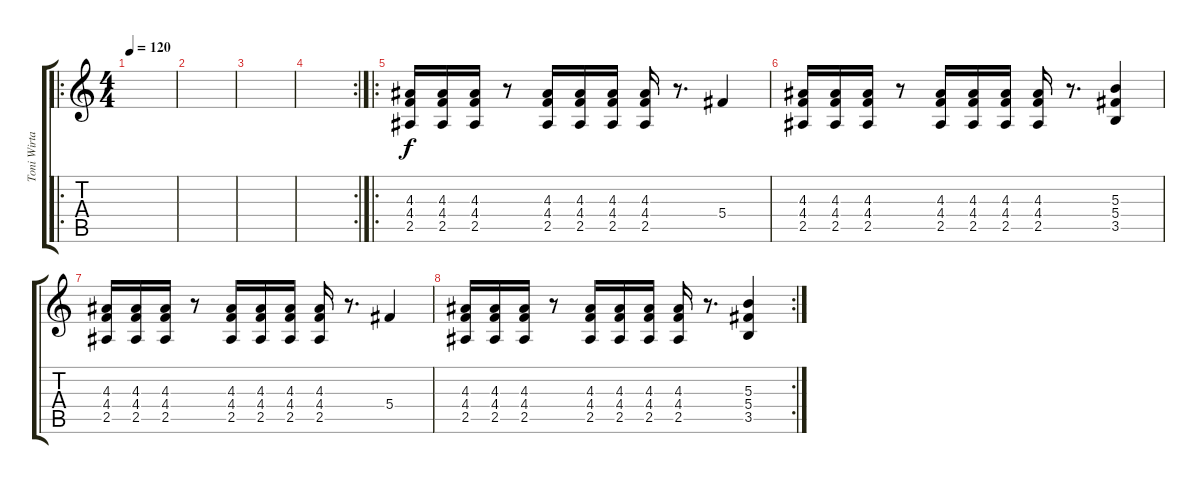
\track ("Toni Wirtanen" "Toni Wirta") {instrument distortionguitar}
\staff {score tabs}
\tuning (Eb4 Bb3 Gb3 Db3 Ab2 Eb2) {hide}
\ro
\ts (4 4)
\tempo 120
\clef g2
\ks c
|
|
|
\rc 2
|
\ro
(4.3 4.4 2.5).16 (4.3 4.4 2.5).16 (4.3 4.4 2.5).16 r.8 (4.3 4.4 2.5).16 (4.3 4.4 2.5).16 (4.3 4.4 2.5).16 (4.3 4.4 2.5).16 r.8{d} 5.4.4 |
(4.3 4.4 2.5).16 (4.3 4.4 2.5).16 (4.3 4.4 2.5).16 r.8 (4.3 4.4 2.5).16 (4.3 4.4 2.5).16 (4.3 4.4 2.5).16 (4.3 4.4 2.5).16 r.8{d} (5.3 5.4 3.5).4 |
(4.3 4.4 2.5).16 (4.3 4.4 2.5).16 (4.3 4.4 2.5).16 r.8 (4.3 4.4 2.5).16 (4.3 4.4 2.5).16 (4.3 4.4 2.5).16 (4.3 4.4 2.5).16 r.8{d} 5.4.4 |
\rc 2
(4.3 4.4 2.5).16 (4.3 4.4 2.5).16 (4.3 4.4 2.5).16 r.8 (4.3 4.4 2.5).16 (4.3 4.4 2.5).16 (4.3 4.4 2.5).16 (4.3 4.4 2.5).16 r.8{d} (5.3 5.4 3.5).4
